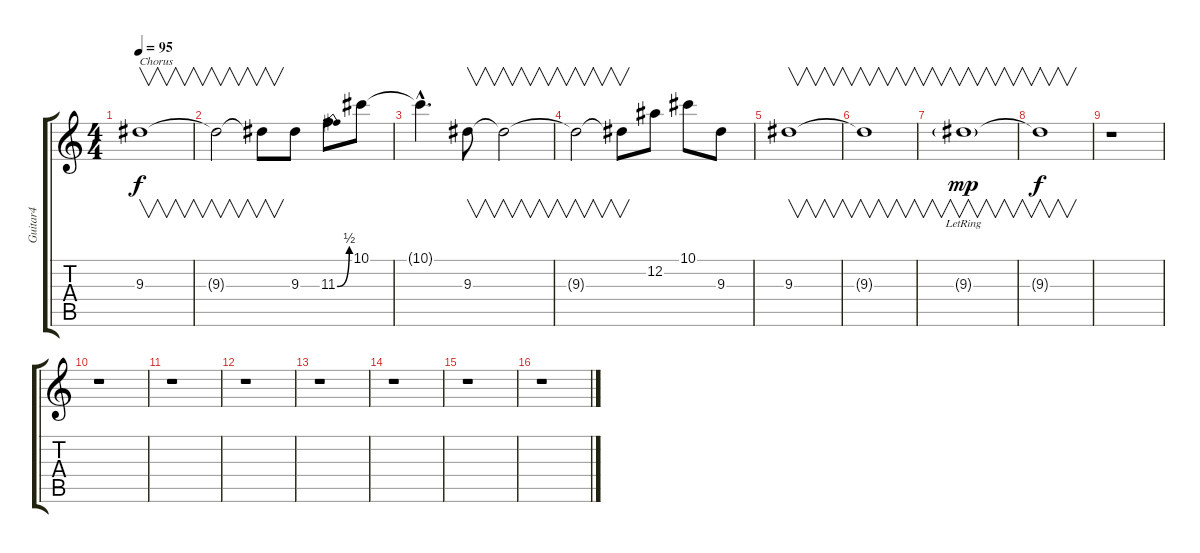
\track ("Guitar4" "Guitar4") {instrument overdrivenguitar}
\staff {score tabs}
\tuning (Eb4 Bb3 Gb3 Db3 Ab2 Eb2) {hide}
\ts (4 4)
\tempo 95
\clef g2
\ks c
9.3.1{v txt "Chorus" dy f} |
9.3{t}.2{v} 9.3{t}.8{v} 9.3.8 11.3{be (bend 0 0 60 2)}.8 10.1.8 |
10.1{hac t}.4{d} 9.3.8{v} 9.3{t}.2{v} |
9.3{t}.2{v} 9.3{t}.8{v} 12.2.8 10.1.8 9.3.8 |
9.3.1{v} |
9.3{t}.1{v} |
9.3{g lr}.1{v dy mp} |
9.3{t}.1{v dy f} |
r.1 |
r.1 |
r.1 |
r.1 |
r.1 |
r.1 |
r.1 |
r.1
